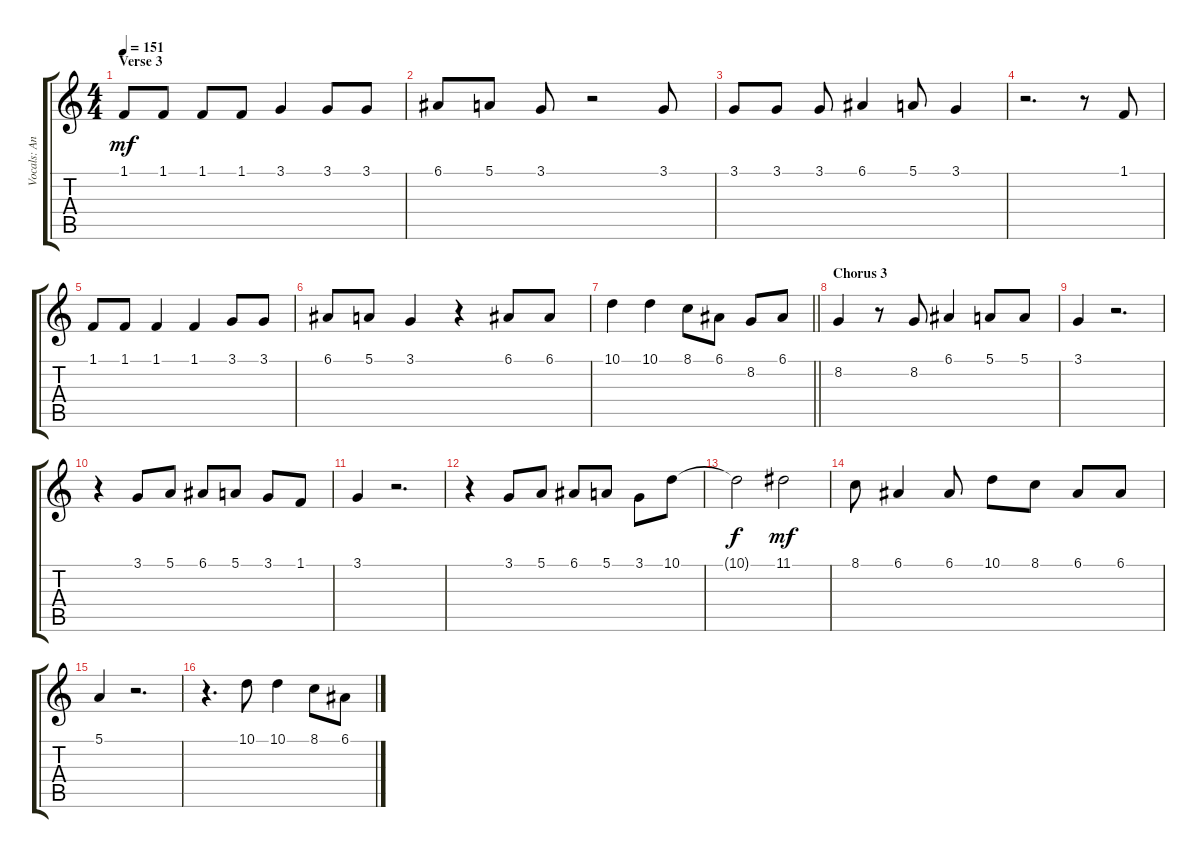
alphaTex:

\track ("Vocals: Ann Wilson" "Vocals: An") {instrument lead8bassandlead}
\staff {score tabs}
\tuning (E4 B3 G3 D3 A2 E2) {hide}
\ts (4 4)
\section ("" "Verse 3")
\tempo 151
\clef g2
\ks c
1.1.8{dy mf} 1.1.8 1.1.8 1.1.8 3.1.4 3.1.8 3.1.8 |
6.1.8 5.1.8 3.1.8 r.2 3.1.8 |
3.1.8 3.1.8 3.1.8 6.1.4 5.1.8 3.1.4 |
r.2{d} r.8 1.1.8 |
1.1.8 1.1.8 1.1.4 1.1.4 3.1.8 3.1.8 |
6.1.8 5.1.8 3.1.4 r.4 6.1.8 6.1.8 |
\barLineRight lightlight
10.1.4 10.1.4 8.1.8 6.1.8 8.2.8 6.1.8 |
\section ("" "Chorus 3")
8.2.4 r.8 8.2.8 6.1.4 5.1.8 5.1.8 |
3.1.4 r.2{d} |
r.4 3.1.8 5.1.8 6.1.8 5.1.8 3.1.8 1.1.8 |
3.1.4 r.2{d} |
r.4 3.1.8 5.1.8 6.1.8 5.1.8 3.1.8 10.1.8 |
10.1{t}.2{dy f} 11.1.2{dy mf} |
8.1.8 6.1.4 6.1.8 10.1.8 8.1.8 6.1.8 6.1.8 |
5.1.4 r.2{d} |
r.4{d} 10.1.8 10.1.4 8.1.8 6.1.8
